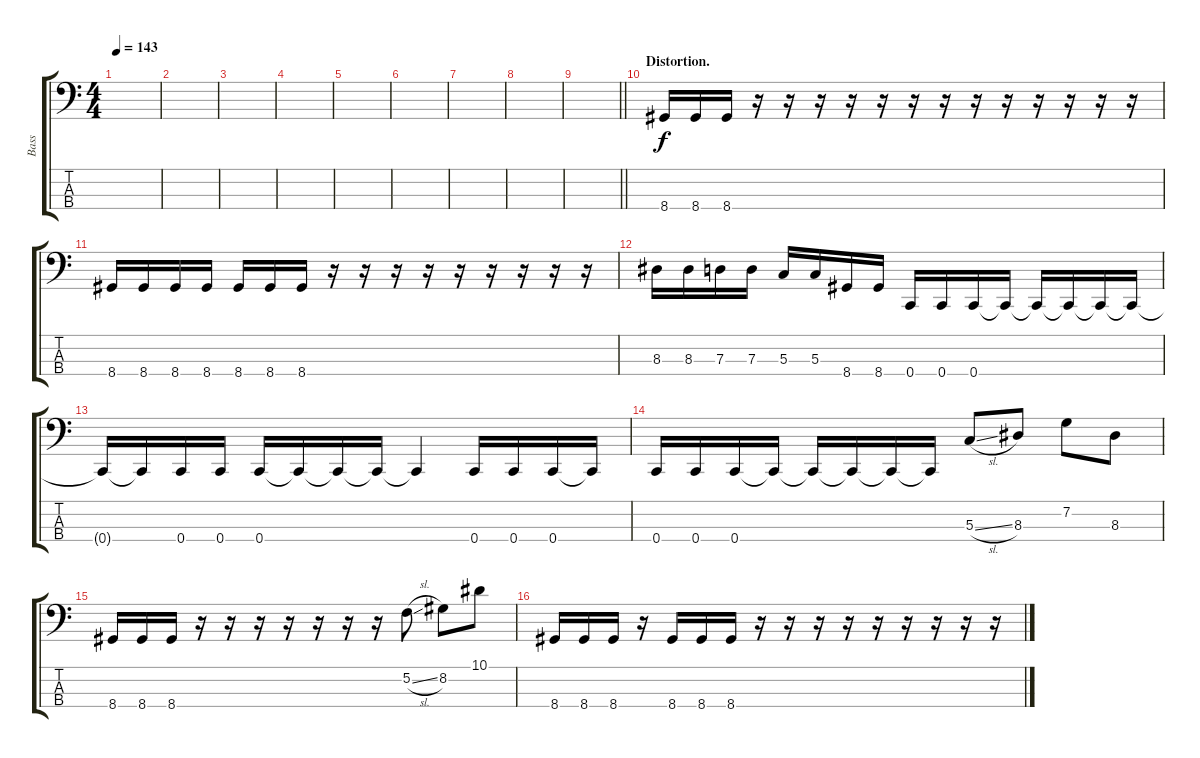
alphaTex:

\track ("Bass" "Bass") {instrument electricbassfinger}
\staff {score tabs}
\tuning (F2 C2 G1 C1) {hide}
\ts (4 4)
\tempo 143
\clef f4
\ks c
|
|
|
|
|
|
|
|
\barLineRight lightlight
|
\section ("" "Distortion.")
8.4.16 8.4.16 8.4.16 r.16 r.16 r.16 r.16 r.16 r.16 r.16 r.16 r.16 r.16 r.16 r.16 r.16 |
8.4.16 8.4.16 8.4.16 8.4.16 8.4.16 8.4.16 8.4.16 r.16 r.16 r.16 r.16 r.16 r.16 r.16 r.16 r.16 |
8.3.16 8.3.16 7.3.16 7.3.16 5.3.16 5.3.16 8.4.16 8.4.16 0.4.16 0.4.16 0.4.16 0.4{t}.16 0.4{t}.16 0.4{t}.16 0.4{t}.16 0.4{t}.16 |
0.4{t}.16 0.4{t}.16 0.4.16 0.4.16 0.4.16 0.4{t}.16 0.4{t}.16 0.4{t}.16 0.4{t}.4 0.4.16 0.4.16 0.4.16 0.4{t}.16 |
0.4.16 0.4.16 0.4.16 0.4{t}.16 0.4{t}.16 0.4{t}.16 0.4{t}.16 0.4{t}.16 5.3{sl}.8 8.3.8 7.2.8 8.3.8 |
8.4.16 8.4.16 8.4.16 r.16 r.16 r.16 r.16 r.16 r.16 r.16 5.2{sl}.8 8.2.8 10.1.8 |
8.4.16 8.4.16 8.4.16 r.16 8.4.16 8.4.16 8.4.16 r.16 r.16 r.16 r.16 r.16 r.16 r.16 r.16 r.16
